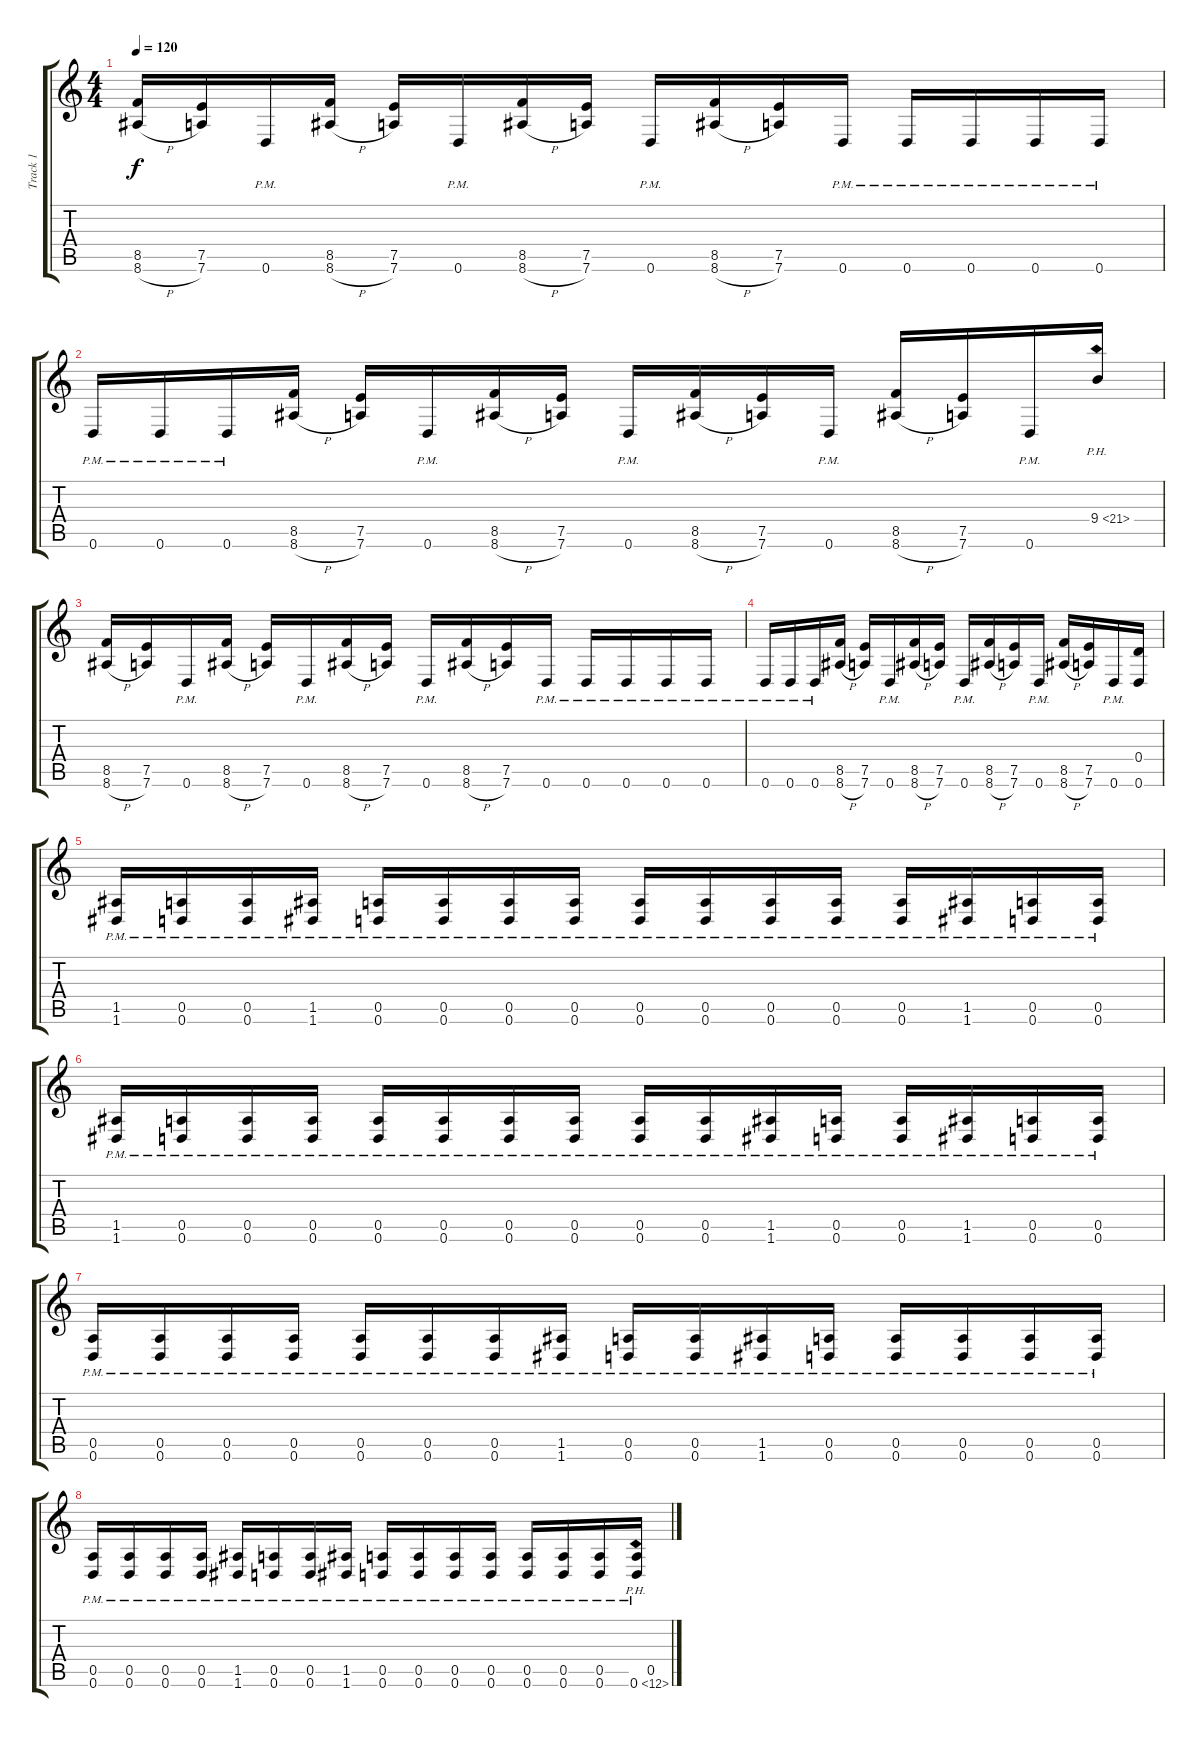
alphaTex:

\track ("Track 1" "Track 1") {instrument overdrivenguitar}
\staff {score tabs}
\tuning (E4 B3 G3 D3 A2 D2) {hide}
\ts (4 4)
\tempo 120
\clef g2
\ks c
(8.5 8.6{h}).16{dy f} (7.5 7.6).16 0.6{pm}.16 (8.5 8.6{h}).16 (7.5 7.6).16 0.6{pm}.16 (8.5 8.6{h}).16 (7.5 7.6).16 0.6{pm}.16 (8.5 8.6{h}).16 (7.5 7.6).16 0.6{pm}.16 0.6{pm}.16 0.6{pm}.16 0.6{pm}.16 0.6{pm}.16 |
0.6{pm}.16 0.6{pm}.16 0.6{pm}.16 (8.5 8.6{h}).16 (7.5 7.6).16 0.6{pm}.16 (8.5 8.6{h}).16 (7.5 7.6).16 0.6{pm}.16 (8.5 8.6{h}).16 (7.5 7.6).16 0.6{pm}.16 (8.5 8.6{h}).16 (7.5 7.6).16 0.6{pm}.16 9.4{ph 12}.16 |
(8.5 8.6{h}).16 (7.5 7.6).16 0.6{pm}.16 (8.5 8.6{h}).16 (7.5 7.6).16 0.6{pm}.16 (8.5 8.6{h}).16 (7.5 7.6).16 0.6{pm}.16 (8.5 8.6{h}).16 (7.5 7.6).16 0.6{pm}.16 0.6{pm}.16 0.6{pm}.16 0.6{pm}.16 0.6{pm}.16 |
0.6{pm}.16 0.6{pm}.16 0.6{pm}.16 (8.5 8.6{h}).16 (7.5 7.6).16 0.6{pm}.16 (8.5 8.6{h}).16 (7.5 7.6).16 0.6{pm}.16 (8.5 8.6{h}).16 (7.5 7.6).16 0.6{pm}.16 (8.5 8.6{h}).16 (7.5 7.6).16 0.6{pm}.16 (0.4 0.6).16 |
(1.5 1.6{pm}).16 (0.5 0.6{pm}).16 (0.5 0.6{pm}).16 (1.5 1.6{pm}).16 (0.5 0.6{pm}).16 (0.5 0.6{pm}).16 (0.5 0.6{pm}).16 (0.5 0.6{pm}).16 (0.5 0.6{pm}).16 (0.5 0.6{pm}).16 (0.5 0.6{pm}).16 (0.5 0.6{pm}).16 (0.5 0.6{pm}).16 (1.5 1.6{pm}).16 (0.5 0.6{pm}).16 (0.5 0.6{pm}).16 |
(1.5 1.6{pm}).16 (0.5 0.6{pm}).16 (0.5 0.6{pm}).16 (0.5 0.6{pm}).16 (0.5 0.6{pm}).16 (0.5 0.6{pm}).16 (0.5 0.6{pm}).16 (0.5 0.6{pm}).16 (0.5 0.6{pm}).16 (0.5 0.6{pm}).16 (1.5 1.6{pm}).16 (0.5 0.6{pm}).16 (0.5 0.6{pm}).16 (1.5 1.6{pm}).16 (0.5 0.6{pm}).16 (0.5 0.6{pm}).16 |
(0.5 0.6{pm}).16 (0.5 0.6{pm}).16 (0.5 0.6{pm}).16 (0.5 0.6{pm}).16 (0.5 0.6{pm}).16 (0.5 0.6{pm}).16 (0.5 0.6{pm}).16 (1.5 1.6{pm}).16 (0.5 0.6{pm}).16 (0.5 0.6{pm}).16 (1.5 1.6{pm}).16 (0.5 0.6{pm}).16 (0.5 0.6{pm}).16 (0.5 0.6{pm}).16 (0.5 0.6{pm}).16 (0.5 0.6{pm}).16 |
(0.5 0.6{pm}).16 (0.5 0.6{pm}).16 (0.5 0.6{pm}).16 (0.5 0.6{pm}).16 (1.5 1.6{pm}).16 (0.5 0.6{pm}).16 (0.5 0.6{pm}).16 (1.5 1.6{pm}).16 (0.5 0.6{pm}).16 (0.5 0.6{pm}).16 (0.5 0.6{pm}).16 (0.5 0.6{pm}).16 (0.5 0.6{pm}).16 (0.5 0.6{pm}).16 (0.5 0.6{pm}).16 (0.5 0.6{ph 12 pm}).16
